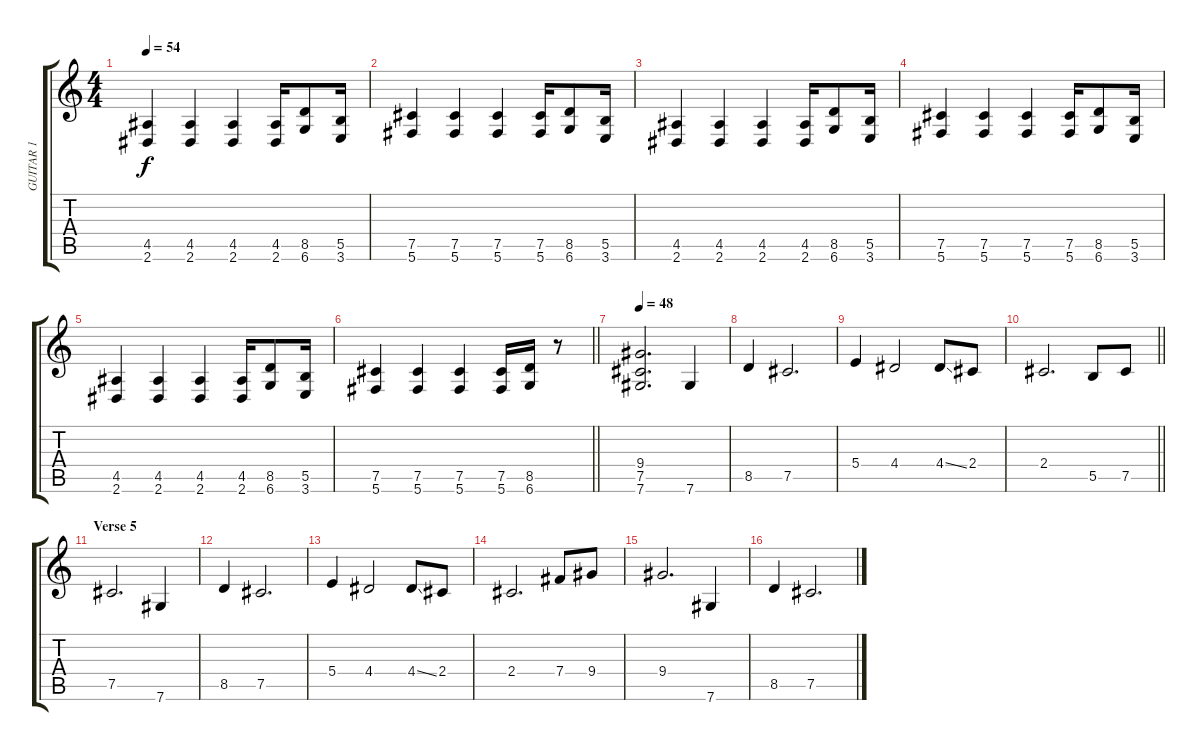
\track ("GUITAR 1" "GUITAR 1") {instrument overdrivenguitar}
\staff {score tabs}
\tuning (Db4 Ab3 E3 B2 Gb2 Db2) {hide}
\ts (4 4)
\tempo 54
\clef g2
\ks c
(4.5 2.6).4{dy f} (4.5 2.6).4 (4.5 2.6).4 (4.5 2.6).16 (8.5 6.6).8 (5.5 3.6).16 |
(7.5 5.6).4 (7.5 5.6).4 (7.5 5.6).4 (7.5 5.6).16 (8.5 6.6).8 (5.5 3.6).16 |
(4.5 2.6).4 (4.5 2.6).4 (4.5 2.6).4 (4.5 2.6).16 (8.5 6.6).8 (5.5 3.6).16 |
(7.5 5.6).4 (7.5 5.6).4 (7.5 5.6).4 (7.5 5.6).16 (8.5 6.6).8 (5.5 3.6).16 |
(4.5 2.6).4 (4.5 2.6).4 (4.5 2.6).4 (4.5 2.6).16 (8.5 6.6).8 (5.5 3.6).16 |
\barLineRight lightlight
(7.5 5.6).4 (7.5 5.6).4 (7.5 5.6).4 (7.5 5.6).16 (8.5 6.6).16 r.8 |
\tempo 48
(9.4 7.5 7.6).2{d} 7.6.4 |
8.5.4 7.5.2{d} |
5.4.4 4.4.2 4.4{ss}.8 2.4.8 |
\barLineRight lightlight
2.4.2{d} 5.5.8 7.5.8 |
\section ("" "Verse 5")
7.5.2{d} 7.6.4 |
8.5.4 7.5.2{d} |
5.4.4 4.4.2 4.4{ss}.8 2.4.8 |
2.4.2{d} 7.4.8 9.4.8 |
9.4.2{d} 7.6.4 |
8.5.4 7.5.2{d}
